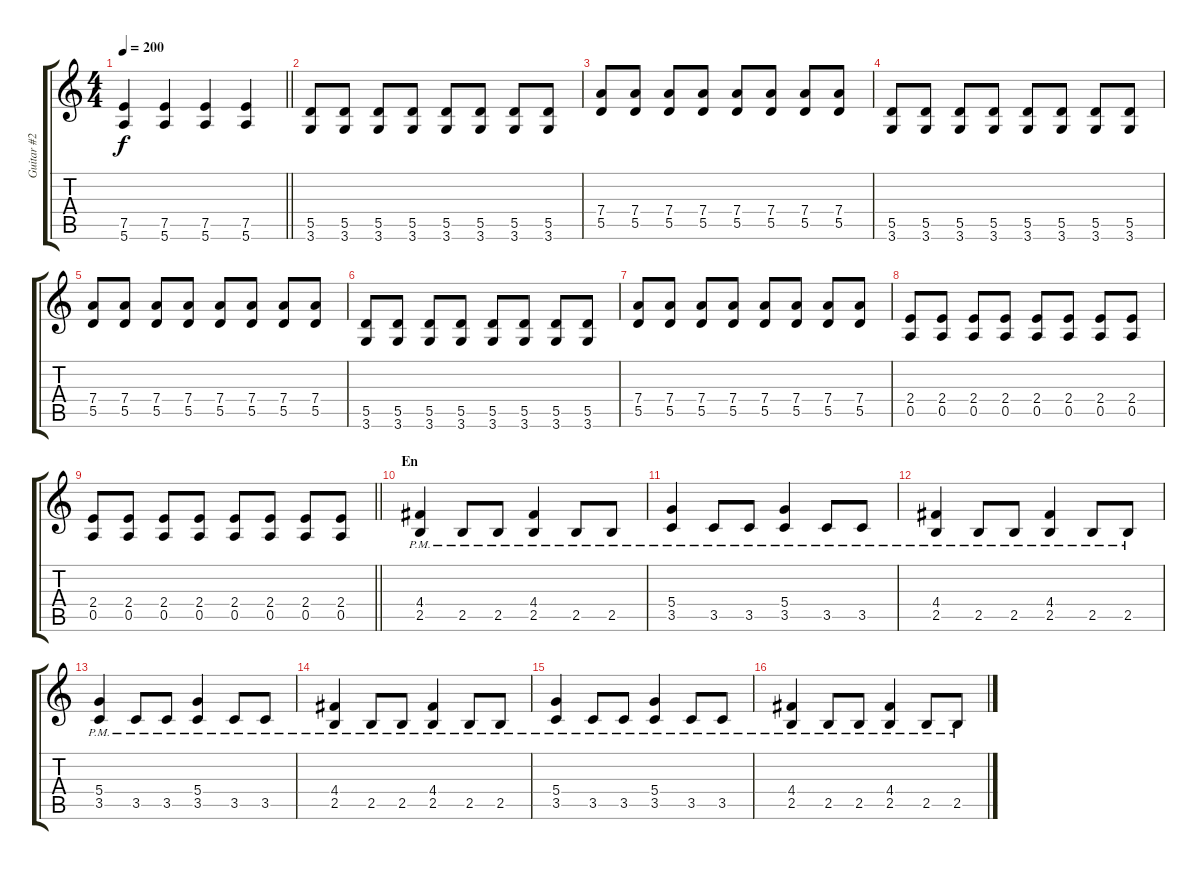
\track ("Guitar #2" "Guitar #2") {instrument overdrivenguitar}
\staff {score tabs}
\tuning (E4 B3 G3 D3 A2 E2) {hide}
\ts (4 4)
\tempo 200
\clef g2
\barLineRight lightlight
\ks c
(7.5 5.6).4{dy f} (7.5 5.6).4 (7.5 5.6).4 (7.5 5.6).4 |
(5.5 3.6).8{volume 6} (5.5 3.6).8 (5.5 3.6).8 (5.5 3.6).8 (5.5 3.6).8 (5.5 3.6).8 (5.5 3.6).8 (5.5 3.6).8 |
(7.4 5.5).8 (7.4 5.5).8 (7.4 5.5).8 (7.4 5.5).8 (7.4 5.5).8 (7.4 5.5).8 (7.4 5.5).8 (7.4 5.5).8 |
(5.5 3.6).8 (5.5 3.6).8 (5.5 3.6).8 (5.5 3.6).8 (5.5 3.6).8 (5.5 3.6).8 (5.5 3.6).8 (5.5 3.6).8 |
(7.4 5.5).8 (7.4 5.5).8 (7.4 5.5).8 (7.4 5.5).8 (7.4 5.5).8 (7.4 5.5).8 (7.4 5.5).8 (7.4 5.5).8 |
(5.5 3.6).8 (5.5 3.6).8 (5.5 3.6).8 (5.5 3.6).8 (5.5 3.6).8 (5.5 3.6).8 (5.5 3.6).8 (5.5 3.6).8 |
(7.4 5.5).8 (7.4 5.5).8 (7.4 5.5).8 (7.4 5.5).8 (7.4 5.5).8 (7.4 5.5).8 (7.4 5.5).8 (7.4 5.5).8 |
(2.4 0.5).8 (2.4 0.5).8 (2.4 0.5).8 (2.4 0.5).8 (2.4 0.5).8 (2.4 0.5).8 (2.4 0.5).8 (2.4 0.5).8 |
\barLineRight lightlight
(2.4 0.5).8 (2.4 0.5).8 (2.4 0.5).8 (2.4 0.5).8 (2.4 0.5).8 (2.4 0.5).8 (2.4 0.5).8 (2.4 0.5).8{volume 13} |
\section ("" "En")
(4.4{pm} 2.5{pm}).4 2.5{pm}.8 2.5{pm}.8 (4.4{pm} 2.5{pm}).4 2.5{pm}.8 2.5{pm}.8 |
(5.4{pm} 3.5{pm}).4 3.5{pm}.8 3.5{pm}.8 (5.4{pm} 3.5{pm}).4 3.5{pm}.8 3.5{pm}.8 |
(4.4{pm} 2.5{pm}).4 2.5{pm}.8 2.5{pm}.8 (4.4{pm} 2.5{pm}).4 2.5{pm}.8 2.5{pm}.8 |
(5.4{pm} 3.5{pm}).4 3.5{pm}.8 3.5{pm}.8 (5.4{pm} 3.5{pm}).4 3.5{pm}.8 3.5{pm}.8 |
(4.4{pm} 2.5{pm}).4 2.5{pm}.8 2.5{pm}.8 (4.4{pm} 2.5{pm}).4 2.5{pm}.8 2.5{pm}.8 |
(5.4{pm} 3.5{pm}).4 3.5{pm}.8 3.5{pm}.8 (5.4{pm} 3.5{pm}).4 3.5{pm}.8 3.5{pm}.8 |
(4.4{pm} 2.5{pm}).4 2.5{pm}.8 2.5{pm}.8 (4.4{pm} 2.5{pm}).4 2.5{pm}.8 2.5{pm}.8
